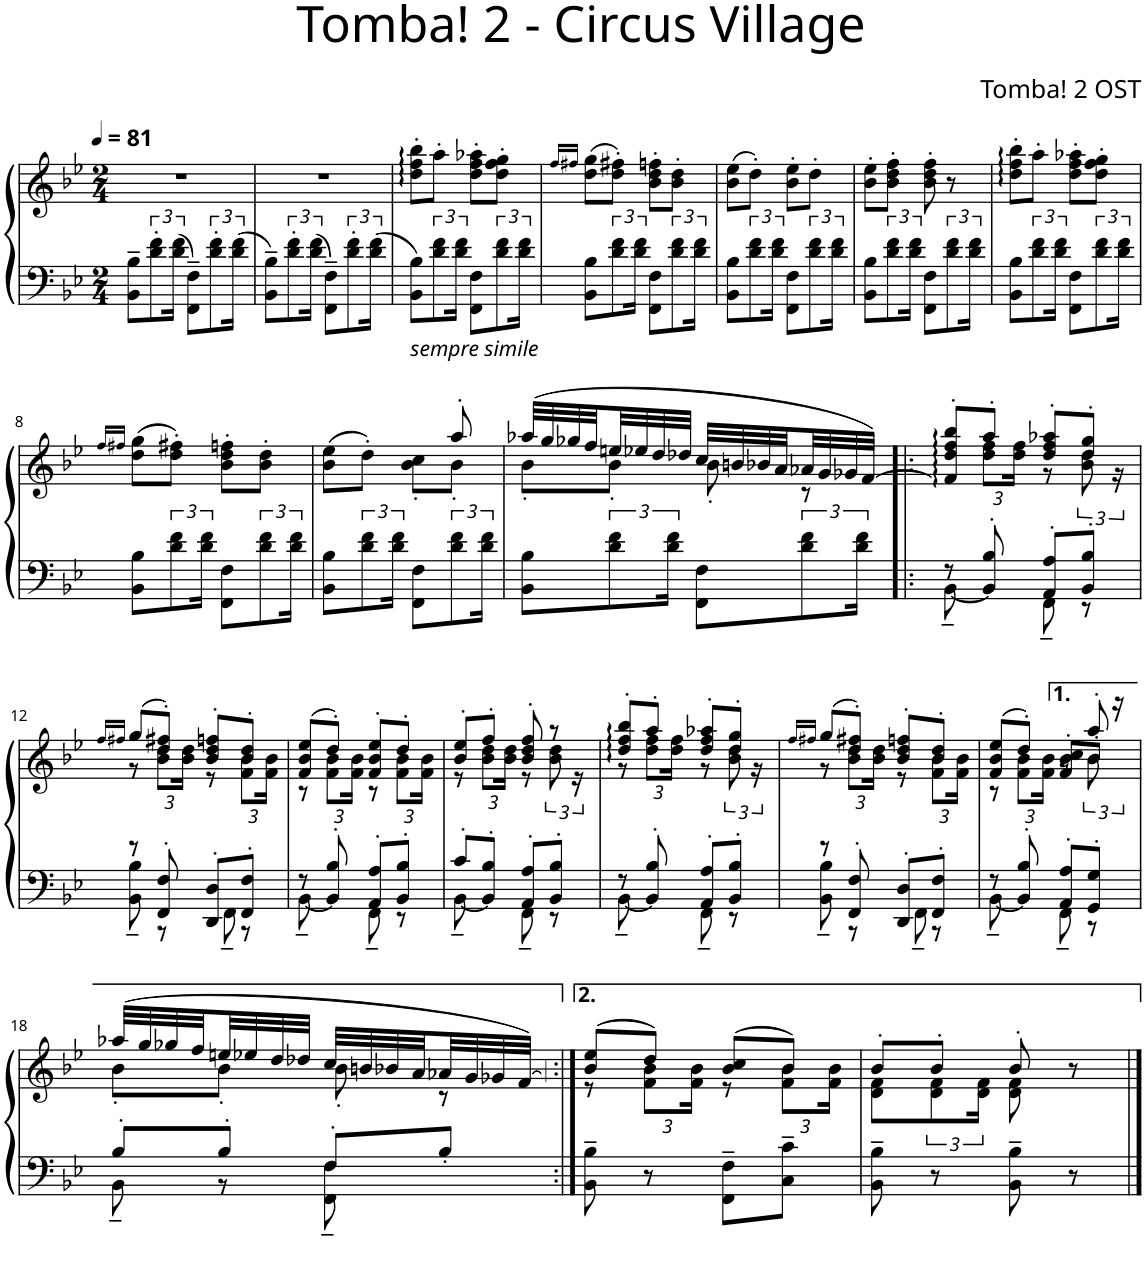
**kern	**kern
*part1	*part1
*staff2	*staff1
*I"Piano	*
*I'Pno.	*
*clefF4	*clefG2
*k[b-e-]	*k[b-e-]
*M2/4	*M2/4
*MM81	*MM81
=1	=1
8BB-\~ 8B-\~L	2r
12d\' 12f\'	.
24d\ 24f\Jk	.
8FF\~ 8F\~L	.
12d\' 12f\'	.
24d\ 24f\Jk	.
=2	=2
8BB-\~ 8B-\~L	2r
12d\' 12f\'	.
24d\ 24f\Jk	.
8FF\~ 8F\~L	.
12d\' 12f\'	.
24d\ 24f\Jk	.
=3	=3
!LO:TX:b:i:t=sempre simile	!
8BB-\~ 8B-\~L	8dd\::' 8ff\::' 8bb-\::'L
12d\' 12f\'	8aa'\J
24d\ 24f\Jk	.
8FF\~ 8F\~L	8dd\' 8ff\' 8aa-X\'L
12d\' 12f\'	8dd\' 8ff\' 8gg\'J
24d\ 24f\Jk	.
=4	=4
.	16qff/LL
.	16qff#X/JJ
8BB-\~ 8B-\~L	(8dd\ 8gg\L
12d\' 12f\'	8dd\' 8ff#X\'J)
24d\ 24f\Jk	.
8FF\~ 8F\~L	8b-\' 8dd\' 8ffn\'L
12d\' 12f\'	8b-\' 8dd\'J
24d\ 24f\Jk	.
=5	=5
8BB-\~ 8B-\~L	(8b-\ 8ee-\L
12d\' 12f\'	8dd'\J)
24d\ 24f\Jk	.
8FF\~ 8F\~L	8b-\' 8ee-\'L
12d\' 12f\'	8dd'\J
24d\ 24f\Jk	.
=6	=6
8BB-\~ 8B-\~L	8b-\' 8ee-\'L
12d\' 12f\'	8b-\' 8dd\' 8ff\'J
24d\ 24f\Jk	.
8FF\~ 8F\~L	8b-\' 8dd\' 8ff\'
12d\' 12f\'	8r
24d\ 24f\Jk	.
=7	=7
8BB-\~ 8B-\~L	8dd\::' 8ff\::' 8bb-\::'L
12d\' 12f\'	8aa'\J
24d\ 24f\Jk	.
8FF\~ 8F\~L	8dd\' 8ff\' 8aa-X\'L
12d\' 12f\'	8dd\' 8ff\' 8gg\'J
24d\ 24f\Jk	.
!!LO:LB:g=z
=8	=8
.	16qff/LL
.	16qff#X/JJ
8BB-\~ 8B-\~L	(8dd\ 8gg\L
12d\' 12f\'	8dd\' 8ff#X\'J)
24d\ 24f\Jk	.
8FF\~ 8F\~L	8b-\' 8dd\' 8ffn\'L
12d\' 12f\'	8b-\' 8dd\'J
24d\ 24f\Jk	.
=9	=9
*	*^
8BB-\~ 8B-\~L	8ryy	(>8b-\ 8ee-\L
12d\' 12f\'	8ryy	8dd'>\J)
24d\ 24f\Jk	.	.
8FF\~ 8F\~L	8ryy	8b-\' 8cc\'L
12d\' 12f\'	8aa'/	8b-'\J
24d\ 24f\Jk	.	.
=10	=10	=10
8BB-\~ 8B-\~L	(32aa-X/LLL	8b-'\L
.	32gg/	.
.	32gg-X/	.
.	32ff/	.
12d\' 12f\'	32een/	8b-'\J
.	32ee-X/	.
.	32dd/	.
24d\ 24f\Jk	.	.
.	32dd-X/JJJ	.
8FF\~ 8F\~L	32cc/LLL	8b-'\
.	32bn/	.
.	32b-X/	.
.	32a/	.
12d\' 12f\'	32a-X/	8r
.	32g/	.
.	32g-X/	.
24d\ 24f\Jk	.	.
.	[32f/JJJ)	.
=11!|:	=11!|:	=11!|:
*^	*	*
8r	[8BB-~\	8f/]::'> 8dd/::'> 8ff/::'> 8bb-/::'>L	8ryy
*	*	*	*Xbrackettup
8BB-/' 8B-/'	8BB-]	8aa'/J	12dd\' 12ff\'L
.	.	.	24dd\ 24ff\Jk
8AA/' 8A/'L	8FF~\	8dd/' 8ff/' 8aa-X/'L	8r
*	*	*	*brackettup
8BB-/' 8B-/'J	8r	8dd/' 8gg/'J	12b-\' 12dd\'
.	.	.	24r
!!LO:LB:g=z	!!
=12	=12	=12	=12
.	.	16qff/LL	.
.	.	16qff#X/JJ	.
8r	8BB-\~ 8B-\~	(8gg/L	8r
*	*	*	*Xbrackettup
8FF/' 8F/'	8r	8dd/' 8ff#X/'J)	12b-\' 12dd\'L
.	.	.	24b-\ 24dd\Jk
8DD/' 8D/'L	8FF~\	8b-/' 8dd/' 8ffn/'L	8r
8FF/' 8F/'J	8r	8b-/' 8dd/'J	12f\' 12b-\'L
.	.	.	24f\ 24b-\Jk
=13	=13	=13	=13
8r	[8BB-~\	(8f/ 8b-/ 8ee-/L	8r
8BB-/' 8B-/'	8BB-]	8dd'/J)	12f\' 12b-\'L
.	.	.	24f\ 24b-\Jk
8AA/' 8A/'L	8FF~\	8f/' 8b-/' 8ee-/'L	8r
8BB-/' 8B-/'J	8r	8dd'/J	12f\' 12b-\'L
.	.	.	24f\ 24b-\Jk
=14	=14	=14	=14
8c'/L	[8BB-~\	8b-/' 8ee-/'L	8r
8BB-/' 8B-/'J	8BB-]	8ff'/J	12b-\' 12dd\'L
.	.	.	24b-\ 24dd\Jk
8AA/' 8A/'L	8FF~\	8b-/' 8dd/' 8ff/'	8r
*	*	*	*brackettup
8BB-/' 8B-/'J	8r	8r	12b-\' 12dd\'
.	.	.	24r
=15	=15	=15	=15
8r	[8BB-~\	8dd/::' 8ff/::' 8bb-/::'L	8r
*	*	*	*Xbrackettup
8BB-/' 8B-/'	8BB-]	8aa'/J	12dd\' 12ff\'L
.	.	.	24dd\ 24ff\Jk
8AA/' 8A/'L	8FF~\	8dd/' 8ff/' 8aa-X/'L	8r
*	*	*	*brackettup
8BB-/' 8B-/'J	8r	8dd/' 8gg/'J	12b-\' 12dd\'
.	.	.	24r
=16	=16	=16	=16
.	.	16qff/LL	.
.	.	16qff#X/JJ	.
8r	8BB-\~ 8B-\~	(8gg/L	8r
*	*	*	*Xbrackettup
8FF/' 8F/'	8r	8dd/' 8ff#X/'J)	12b-\' 12dd\'L
.	.	.	24b-\ 24dd\Jk
8DD/' 8D/'L	8FF~\	8b-/' 8dd/' 8ffn/'L	8r
8FF/' 8F/'J	8r	8b-/' 8dd/'J	12f\' 12b-\'L
.	.	.	24f\ 24b-\Jk
=17	=17	=17	=17
*	*	*	*^
8r	[8BB-~\	(8f/ 8b-/ 8ee-/L	8r	4ryy
8BB-/' 8B-/'	8BB-]	8dd'/J)	12f\' 12b-\'L	.
.	.	.	24f\ 24b-\Jk	.
8AA/' 8A/'L	8FF~\	8f/' 8b-/' 8cc/'L	8r	8ryy
*	*	*	*brackettup	*
8GG/' 8G/'J	8r	8b-'/J	12b-'\	8aa'/
.	.	.	24r	.
*	*	*	*v	*v
!!LO:LB:g=z
=18	=18	=18	=18
8B-'/L	8BB-~\	(32aa-X/LLL	8b-'\L
.	.	32gg/	.
.	.	32gg-X/	.
.	.	32ff/	.
8B-'/J	8r	32een/	8b-'\J
.	.	32ee-X/	.
.	.	32dd/	.
.	.	32dd-X/JJJ	.
8F'/L	8FF\~ 8F\~	32cc/LLL	8b-'\
.	.	32bn/	.
.	.	32b-X/	.
.	.	32a/	.
8B-'/J	8ryy	32a-X/	8r
.	.	32g/	.
.	.	32g-X/	.
.	.	[32f/JJJ)	.
*v	*v	*	*
.	8qf/]	.
=19:|!	=19:|!	=19:|!
8BB-\~ 8B-\~	(8b-/ 8ee-/L	8r
*	*	*Xbrackettup
8r	8dd/J)	12f\' 12b-\'L
.	.	24f\ 24b-\Jk
8FF\~ 8F\~L	(8b-/ 8cc/L	8r
8C\~ 8c\~J	8b-/J)	12f\' 12b-\'L
.	.	24f\ 24b-\Jk
=20	=20	=20
8BB-\~ 8B-\~	8b-'/L	8d\ 8f\L
*	*	*brackettup
8r	8b-'/J	12d\' 12f\'
.	.	24d\ 24f\Jk
8BB-\~ 8B-\~	8b-'/	8d\ 8f\
8r	8r	8ryy
*	*v	*v
==	==
*-	*-
